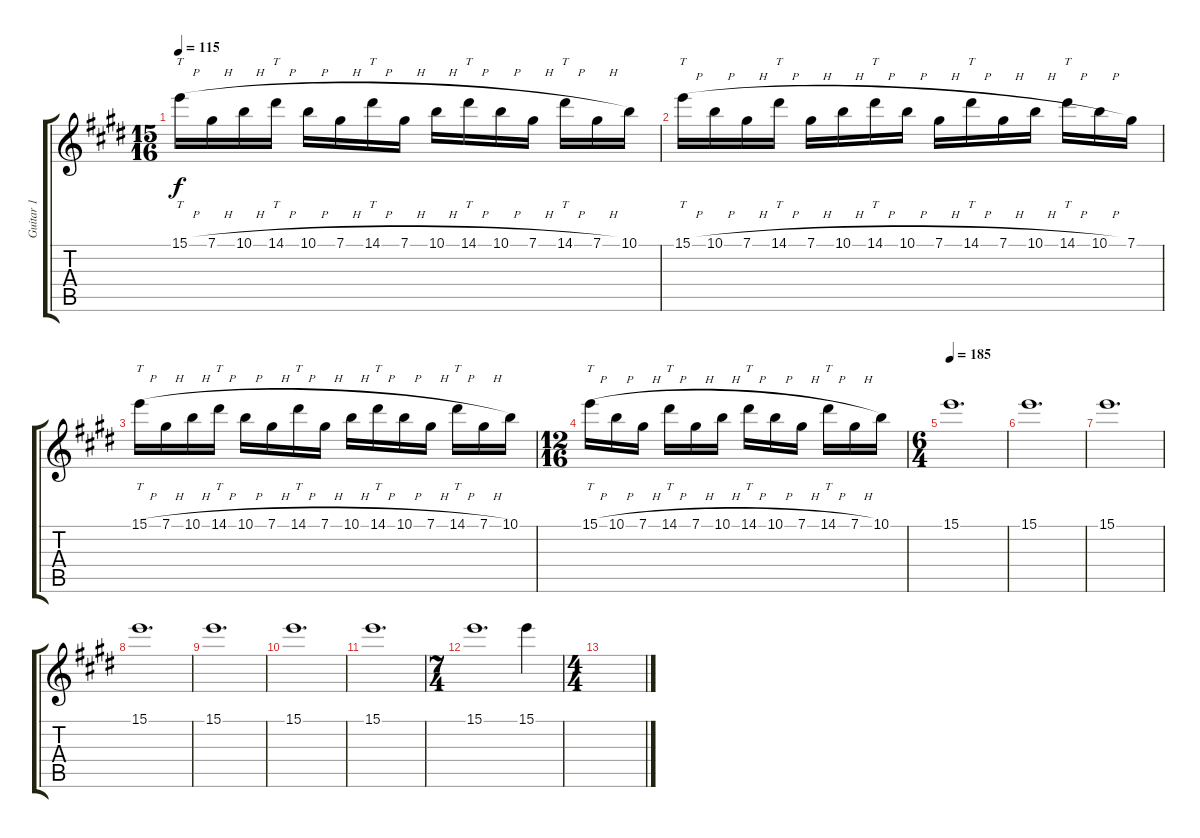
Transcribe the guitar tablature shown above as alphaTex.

\track ("Guitar 1" "Guitar 1") {instrument overdrivenguitar}
\staff {score tabs}
\tuning (Db4 Ab3 E3 B2 Gb2 B1) {hide}
\ts (15 16)
\tempo 115
\clef g2
\ks e
15.1{h}.16{tt dy f} 7.1{h}.16 10.1{h}.16 14.1{h}.16{tt} 10.1{h}.16 7.1{h}.16 14.1{h}.16{tt} 7.1{h}.16 10.1{h}.16 14.1{h}.16{tt} 10.1{h}.16 7.1{h}.16 14.1{h}.16{tt} 7.1{h}.16 10.1.16 |
15.1{h}.16{tt} 10.1{h}.16 7.1{h}.16 14.1{h}.16{tt} 7.1{h}.16 10.1{h}.16 14.1{h}.16{tt} 10.1{h}.16 7.1{h}.16 14.1{h}.16{tt} 7.1{h}.16 10.1{h}.16 14.1{h}.16{tt} 10.1{h}.16 7.1.16 |
15.1{h}.16{tt} 7.1{h}.16 10.1{h}.16 14.1{h}.16{tt} 10.1{h}.16 7.1{h}.16 14.1{h}.16{tt} 7.1{h}.16 10.1{h}.16 14.1{h}.16{tt} 10.1{h}.16 7.1{h}.16 14.1{h}.16{tt} 7.1{h}.16 10.1.16 |
\ts (12 16)
15.1{h}.16{tt} 10.1{h}.16 7.1{h}.16 14.1{h}.16{tt} 7.1{h}.16 10.1{h}.16 14.1{h}.16{tt} 10.1{h}.16 7.1{h}.16 14.1{h}.16{tt} 7.1{h}.16 10.1.16 |
\ts (6 4)
\tempo 185
15.1.1{d volume 6} |
15.1.1{d} |
15.1.1{d} |
15.1.1{d} |
15.1.1{d} |
15.1.1{d} |
15.1.1{d} |
\ts (7 4)
15.1.1{d} 15.1.4 |
\ts (4 4)
